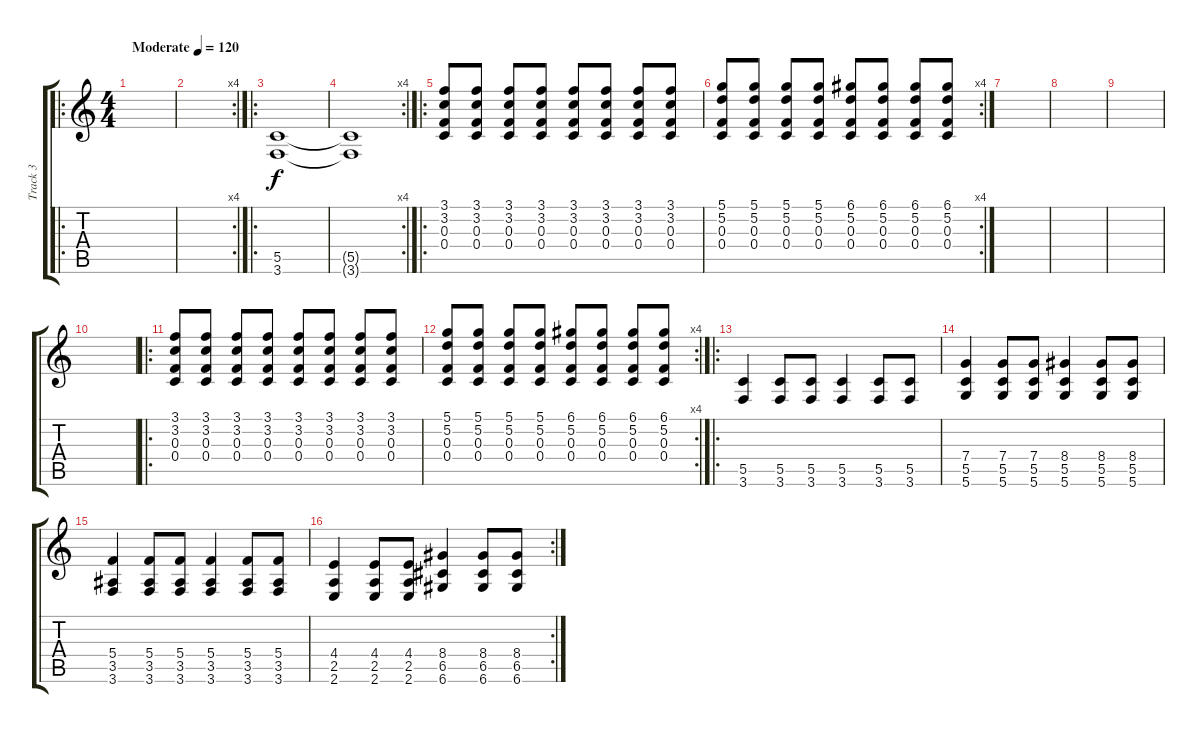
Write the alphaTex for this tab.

\track ("Track 3" "Track 3") {instrument distortionguitar}
\staff {score tabs}
\tuning (D4 A3 F3 C3 G2 D2) {hide}
\ro
\ts (4 4)
\tempo (120 "Moderate")
\clef g2
\ks c
|
\rc 4
|
\ro
(5.5 3.6).1 |
\rc 4
(5.5{t} 3.6{t}).1 |
\ro
(3.1 3.2 0.3 0.4).8 (3.1 3.2 0.3 0.4).8 (3.1 3.2 0.3 0.4).8 (3.1 3.2 0.3 0.4).8 (3.1 3.2 0.3 0.4).8 (3.1 3.2 0.3 0.4).8 (3.1 3.2 0.3 0.4).8 (3.1 3.2 0.3 0.4).8 |
\rc 4
(5.1 5.2 0.3 0.4).8 (5.1 5.2 0.3 0.4).8 (5.1 5.2 0.3 0.4).8 (5.1 5.2 0.3 0.4).8 (6.1 5.2 0.3 0.4).8 (6.1 5.2 0.3 0.4).8 (6.1 5.2 0.3 0.4).8 (6.1 5.2 0.3 0.4).8 |
|
|
|
|
\ro
(3.1 3.2 0.3 0.4).8 (3.1 3.2 0.3 0.4).8 (3.1 3.2 0.3 0.4).8 (3.1 3.2 0.3 0.4).8 (3.1 3.2 0.3 0.4).8 (3.1 3.2 0.3 0.4).8 (3.1 3.2 0.3 0.4).8 (3.1 3.2 0.3 0.4).8 |
\rc 4
(5.1 5.2 0.3 0.4).8 (5.1 5.2 0.3 0.4).8 (5.1 5.2 0.3 0.4).8 (5.1 5.2 0.3 0.4).8 (6.1 5.2 0.3 0.4).8 (6.1 5.2 0.3 0.4).8 (6.1 5.2 0.3 0.4).8 (6.1 5.2 0.3 0.4).8 |
\ro
(5.5 3.6).4 (5.5 3.6).8 (5.5 3.6).8 (5.5 3.6).4 (5.5 3.6).8 (5.5 3.6).8 |
(7.4 5.5 5.6).4 (7.4 5.5 5.6).8 (7.4 5.5 5.6).8 (8.4 5.5 5.6).4 (8.4 5.5 5.6).8 (8.4 5.5 5.6).8 |
(5.4 3.5 3.6).4 (5.4 3.5 3.6).8 (5.4 3.5 3.6).8 (5.4 3.5 3.6).4 (5.4 3.5 3.6).8 (5.4 3.5 3.6).8 |
\rc 2
(4.4 2.5 2.6).4 (4.4 2.5 2.6).8 (4.4 2.5 2.6).8 (8.4 6.5 6.6).4 (8.4 6.5 6.6).8 (8.4 6.5 6.6).8
